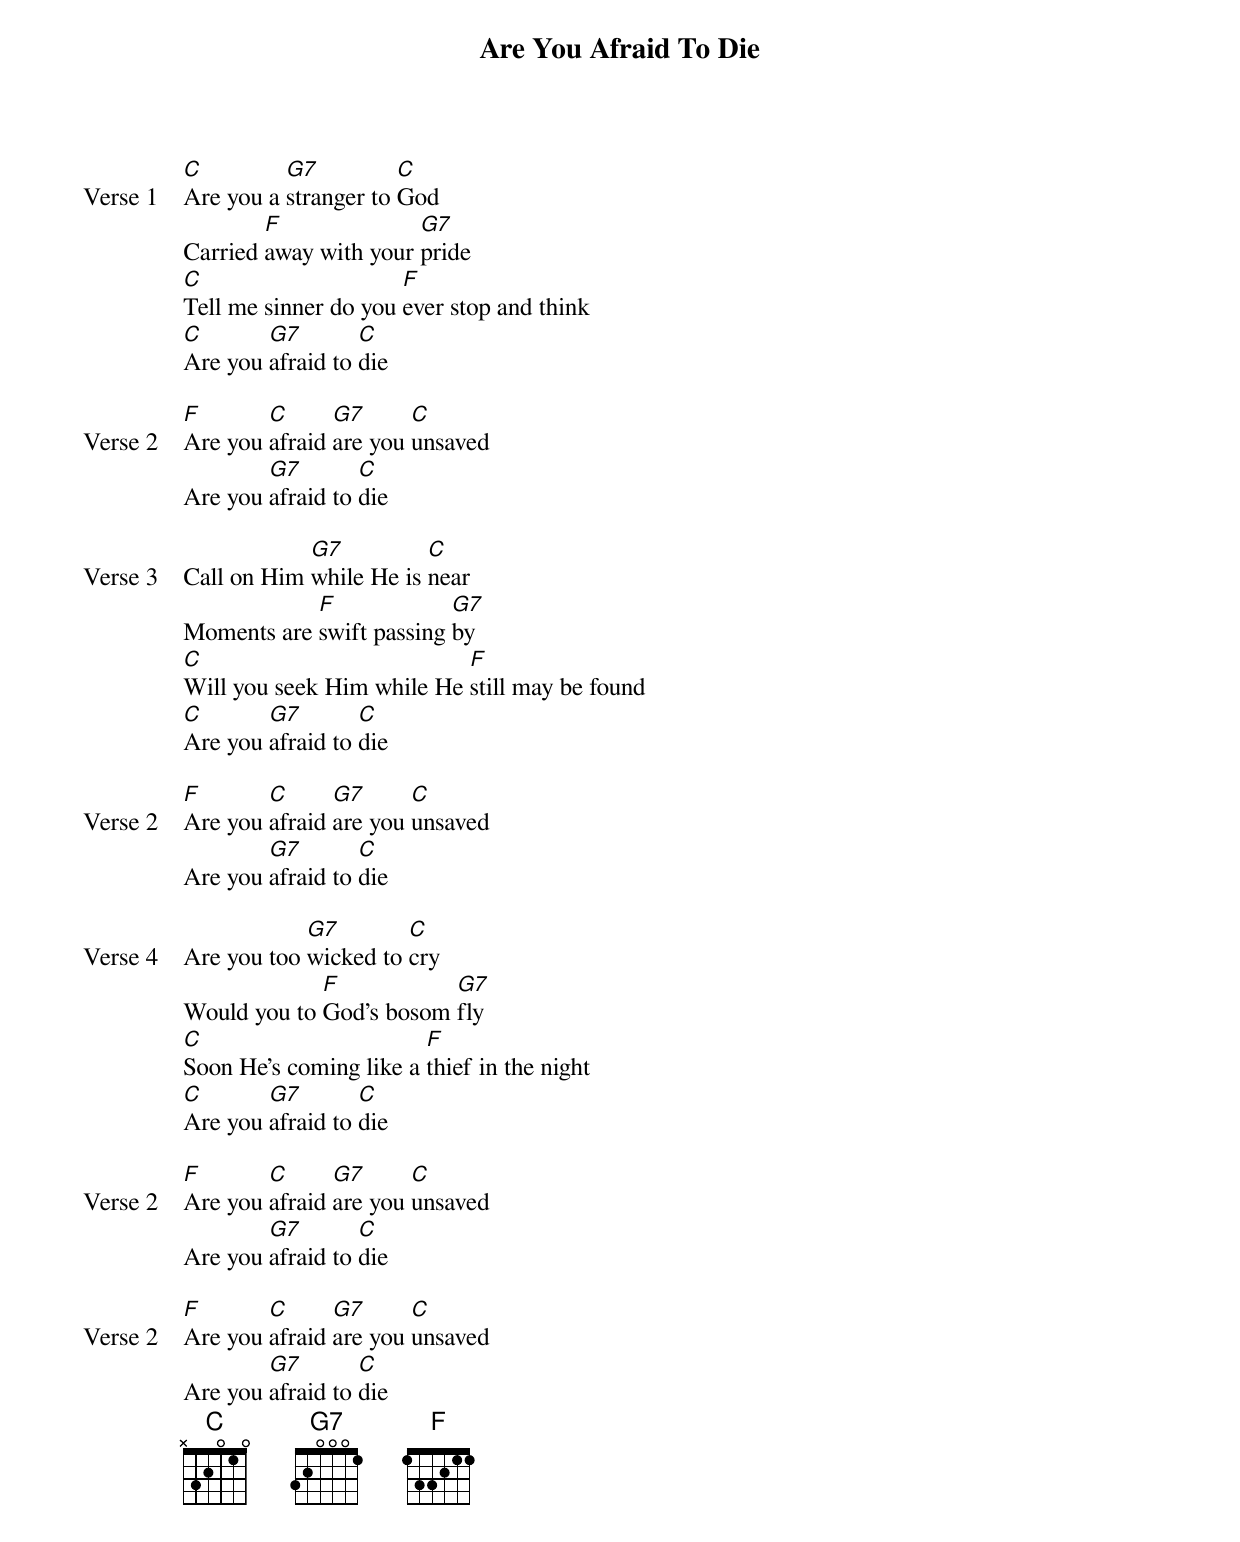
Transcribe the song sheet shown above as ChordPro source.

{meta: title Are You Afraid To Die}
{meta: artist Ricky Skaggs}
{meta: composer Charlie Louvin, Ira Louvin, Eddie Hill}

{start_of_verse: Verse 1}
[C]Are you a [G7]stranger to [C]God
Carried [F]away with your [G7]pride
[C]Tell me sinner do you [F]ever stop and think
[C]Are you [G7]afraid to [C]die
{end_of_verse}

{start_of_verse: Verse 2}
[F]Are you [C]afraid [G7]are you [C]unsaved
Are you [G7]afraid to [C]die
{end_of_verse}

{start_of_verse: Verse 3}
Call on Him [G7]while He is [C]near
Moments are [F]swift passing [G7]by
[C]Will you seek Him while He [F]still may be found
[C]Are you [G7]afraid to [C]die
{end_of_verse}

{start_of_verse: Verse 2}
[F]Are you [C]afraid [G7]are you [C]unsaved
Are you [G7]afraid to [C]die
{end_of_verse}

{start_of_verse: Verse 4}
Are you too [G7]wicked to [C]cry
Would you to [F]God's bosom [G7]fly
[C]Soon He's coming like a [F]thief in the night
[C]Are you [G7]afraid to [C]die
{end_of_verse}

{start_of_verse: Verse 2}
[F]Are you [C]afraid [G7]are you [C]unsaved
Are you [G7]afraid to [C]die
{end_of_verse}

{start_of_verse: Verse 2}
[F]Are you [C]afraid [G7]are you [C]unsaved
Are you [G7]afraid to [C]die
{end_of_verse}
